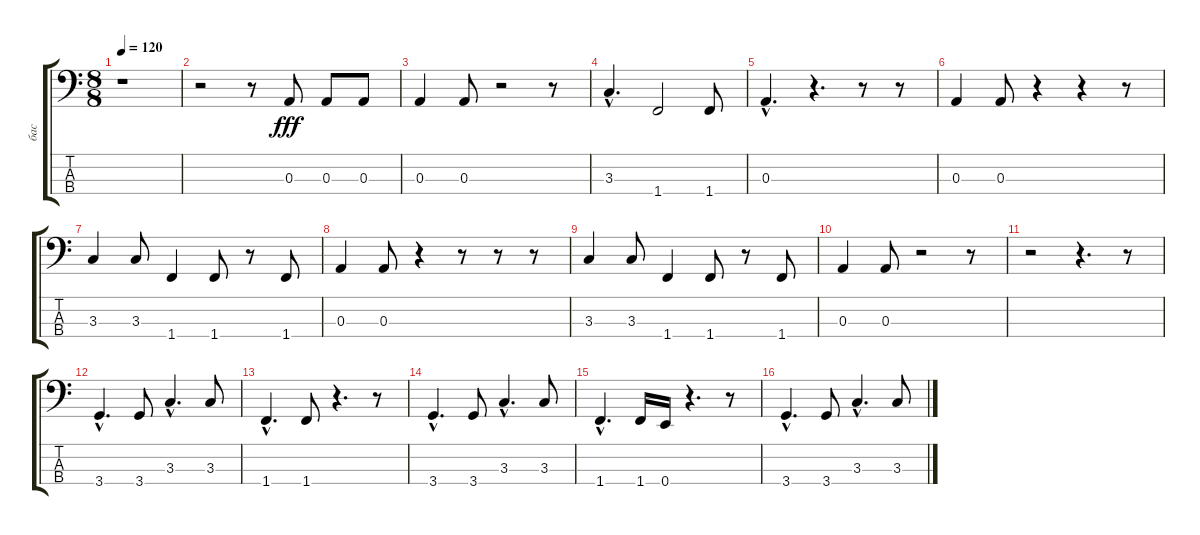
\track ("бас" "бас") {instrument fretlessbass}
\staff {score tabs}
\tuning (G2 D2 A1 E1) {hide}
\ts (8 8)
\tempo 120
\clef f4
\ks c
r.1{dy fff instrument fretlessbass} |
r.2 r.8 0.3.8 0.3.8 0.3.8 |
0.3.4 0.3.8 r.2 r.8 |
3.3{hac}.4{d} 1.4.2 1.4.8 |
0.3{hac}.4{d} r.4{d} r.8 r.8 |
0.3.4 0.3.8 r.4 r.4 r.8 |
3.3.4 3.3.8 1.4.4 1.4.8 r.8 1.4.8 |
0.3.4 0.3.8 r.4 r.8 r.8 r.8 |
3.3.4 3.3.8 1.4.4 1.4.8 r.8 1.4.8 |
0.3.4 0.3.8 r.2 r.8 |
r.2 r.4{d} r.8 |
3.4{hac}.4{d} 3.4.8 3.3{hac}.4{d} 3.3.8 |
1.4{hac}.4{d} 1.4.8 r.4{d} r.8 |
3.4{hac}.4{d} 3.4.8 3.3{hac}.4{d} 3.3.8 |
1.4{hac}.4{d} 1.4.16 0.4.16 r.4{d} r.8 |
3.4{hac}.4{d} 3.4.8 3.3{hac}.4{d} 3.3.8
